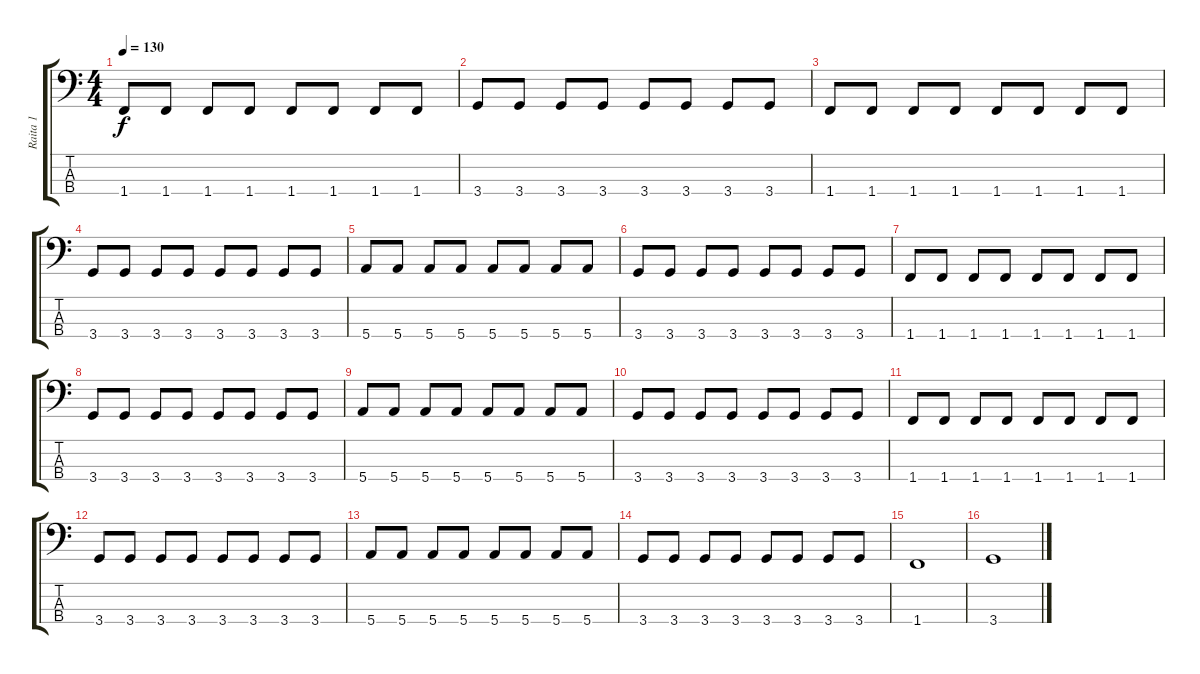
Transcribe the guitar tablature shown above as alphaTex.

\track ("Raita 1" "Raita 1") {instrument electricbassfinger}
\staff {score tabs}
\tuning (G2 D2 A1 E1) {hide}
\ts (4 4)
\tempo 130
\clef f4
\ks c
1.4.8{dy f} 1.4.8 1.4.8 1.4.8 1.4.8 1.4.8 1.4.8 1.4.8 |
3.4.8 3.4.8 3.4.8 3.4.8 3.4.8 3.4.8 3.4.8 3.4.8 |
1.4.8 1.4.8 1.4.8 1.4.8 1.4.8 1.4.8 1.4.8 1.4.8 |
3.4.8 3.4.8 3.4.8 3.4.8 3.4.8 3.4.8 3.4.8 3.4.8 |
5.4.8 5.4.8 5.4.8 5.4.8 5.4.8 5.4.8 5.4.8 5.4.8 |
3.4.8 3.4.8 3.4.8 3.4.8 3.4.8 3.4.8 3.4.8 3.4.8 |
1.4.8 1.4.8 1.4.8 1.4.8 1.4.8 1.4.8 1.4.8 1.4.8 |
3.4.8 3.4.8 3.4.8 3.4.8 3.4.8 3.4.8 3.4.8 3.4.8 |
5.4.8 5.4.8 5.4.8 5.4.8 5.4.8 5.4.8 5.4.8 5.4.8 |
3.4.8 3.4.8 3.4.8 3.4.8 3.4.8 3.4.8 3.4.8 3.4.8 |
1.4.8 1.4.8 1.4.8 1.4.8 1.4.8 1.4.8 1.4.8 1.4.8 |
3.4.8 3.4.8 3.4.8 3.4.8 3.4.8 3.4.8 3.4.8 3.4.8 |
5.4.8 5.4.8 5.4.8 5.4.8 5.4.8 5.4.8 5.4.8 5.4.8 |
3.4.8 3.4.8 3.4.8 3.4.8 3.4.8 3.4.8 3.4.8 3.4.8 |
1.4.1 |
3.4.1
